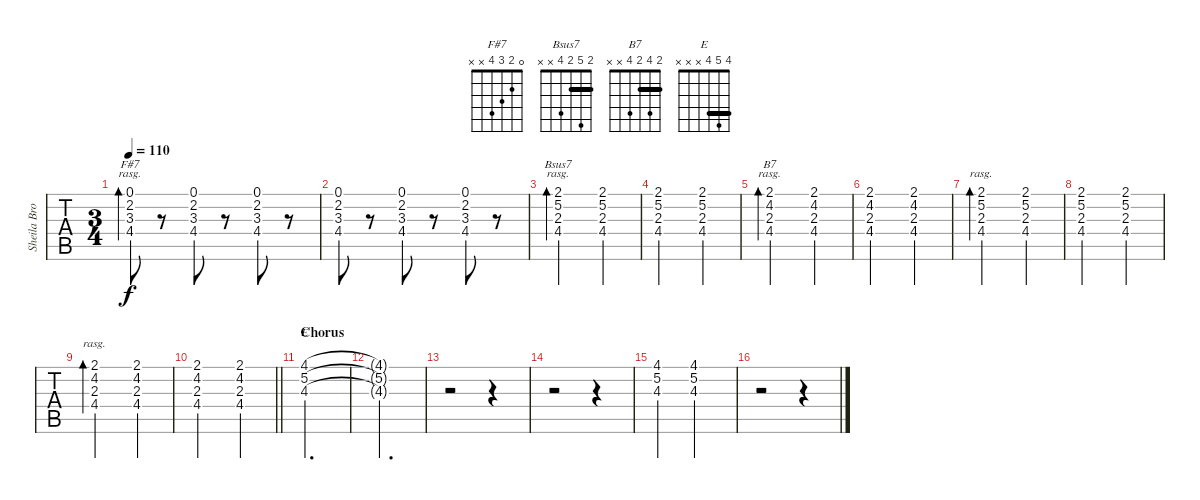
\track ("Sheila Bromberrg's harp arr. for guitar" "Sheila Bro") {instrument orchestralharp}
\staff {tabs}
\tuning (E4 B3 G3 D3 A2 E2) {hide}
\chord ("F#7" 0 2 3 4 x x)
\chord ("Bsus7" 2 5 2 4 x x) {barre 2}
\chord ("B7" 2 4 2 4 x x) {barre 2}
\chord ("E" 4 5 4 x x x) {barre 4}
\ts (3 4)
\tempo 110
\clef g2
\ks e
(0.1 2.2 3.3 4.4).8{bd 60 ch "F#7" rasg ii dy f} r.8 (0.1 2.2 3.3 4.4).8 r.8 (0.1 2.2 3.3 4.4).8 r.8 |
(0.1 2.2 3.3 4.4).8 r.8 (0.1 2.2 3.3 4.4).8 r.8 (0.1 2.2 3.3 4.4).8 r.8 |
(2.1 5.2 2.3 4.4).2{bd 60 ch "Bsus7" rasg ii} (2.1 5.2 2.3 4.4).4 |
(2.1 5.2 2.3 4.4).2 (2.1 5.2 2.3 4.4).4 |
(2.1 4.2 2.3 4.4).2{bd 60 ch "B7" rasg ii} (2.1 4.2 2.3 4.4).4 |
(2.1 4.2 2.3 4.4).2 (2.1 4.2 2.3 4.4).4 |
(2.1 5.2 2.3 4.4).2{bd 60 rasg ii} (2.1 5.2 2.3 4.4).4 |
(2.1 5.2 2.3 4.4).2 (2.1 5.2 2.3 4.4).4 |
(2.1 4.2 2.3 4.4).2{bd 60 rasg ii} (2.1 4.2 2.3 4.4).4 |
\barLineRight lightlight
(2.1 4.2 2.3 4.4).2 (2.1 4.2 2.3 4.4).4 |
\section ("" "Chorus")
(4.1 5.2 4.3).2{d ch "E"} |
(4.1{t} 5.2{t} 4.3{t}).2{d} |
r.2 r.4 |
r.2 r.4 |
(4.1 5.2 4.3).4 (4.1 5.2 4.3).2 |
r.2 r.4
